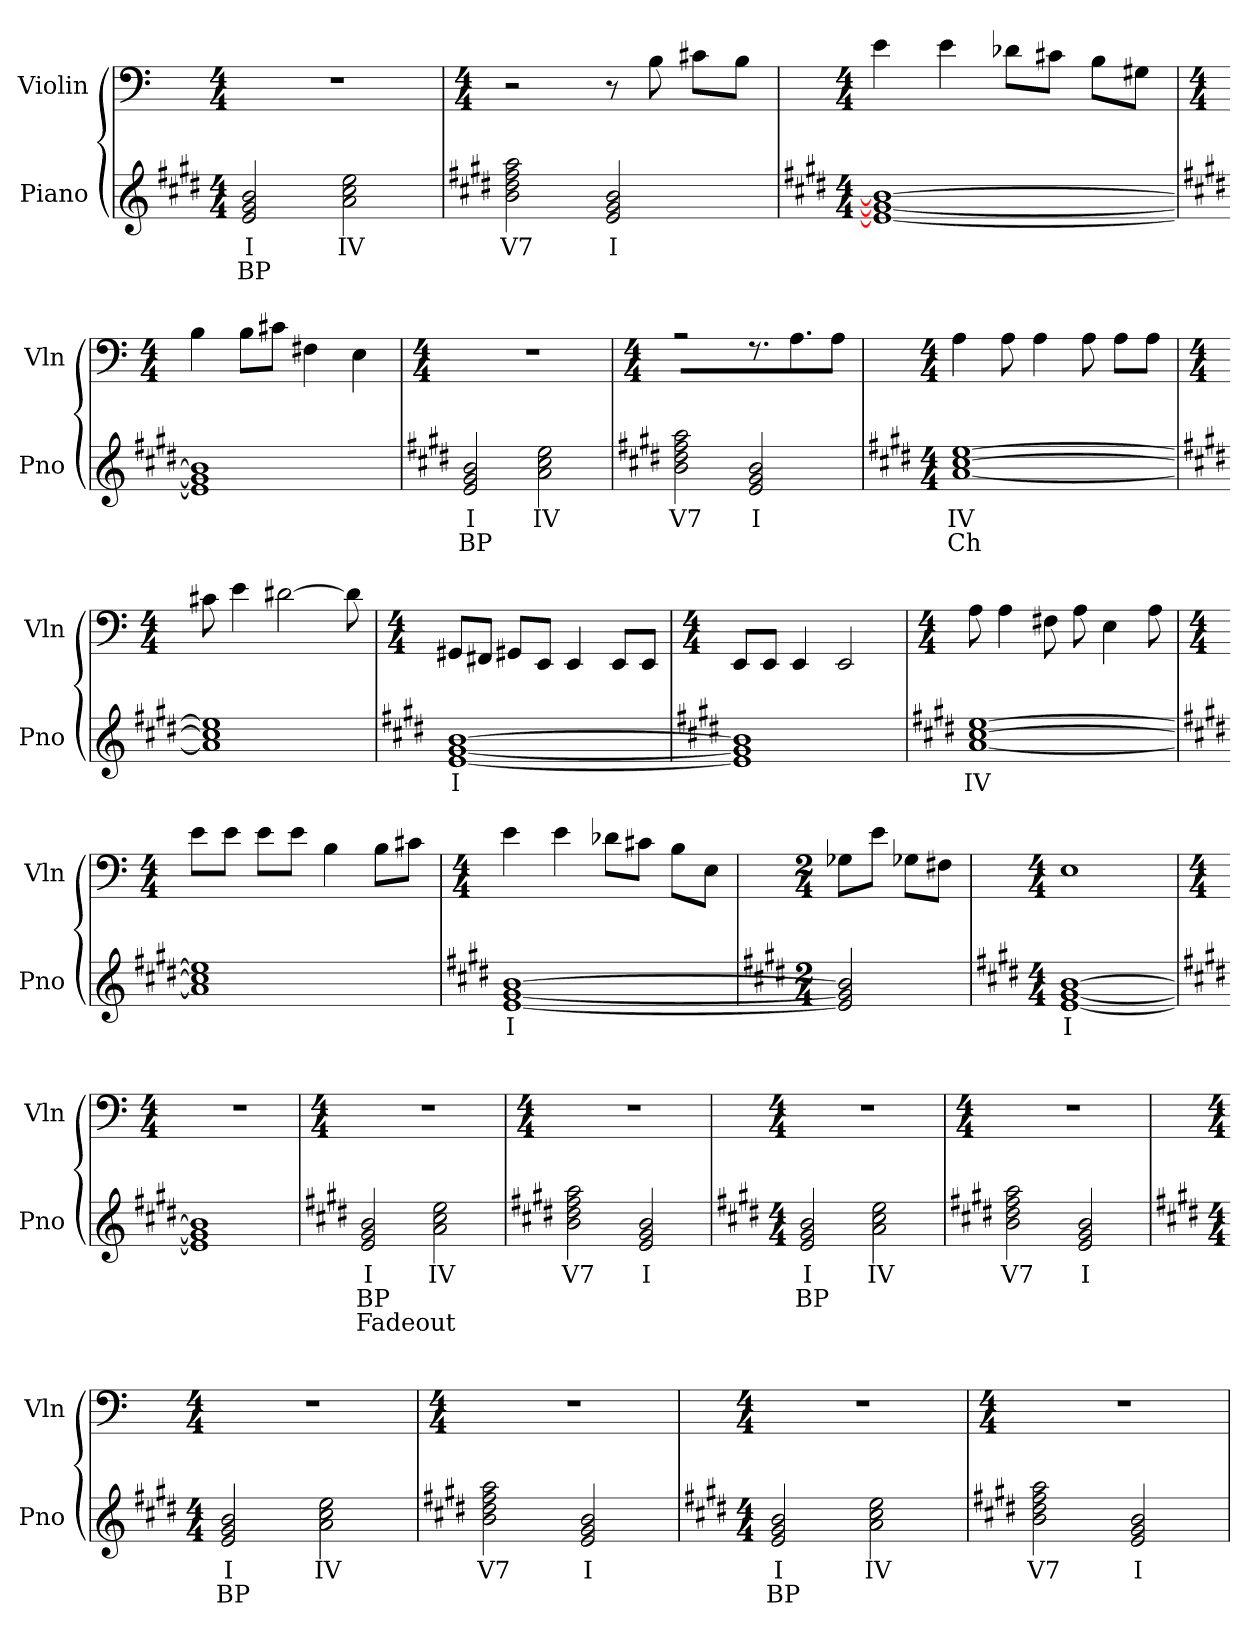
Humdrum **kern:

**kern	**text	**text	**text	**kern
*part2	*part2	*part2	*part2	*part1
*staff2	*staff2	*staff2	*staff2	*staff1
*I"Piano	*	*	*	*I"Violin
*I'Pno	*	*	*	*I'Vln
*k[f#c#g#d#]	*	*	*	*
*E:	*	*	*	*
*M4/4	*	*	*	*M4/4
=	=	=	=	=
2e 2g# 2b	I	BP	.	1r
2a 2cc# 2ee	IV	.	.	.
=	=	=	=	=
*k[f#c#g#d#]	*	*	*	*
*E:	*	*	*	*
*	*	*	*	*M4/4
2b 2dd# 2ff# 2aa	V7	.	.	2r
2e 2g# 2b	I	.	.	8r
.	.	.	.	8B
.	.	.	.	8c#XL
.	.	.	.	8BJ
=	=	=	=	=
*k[f#c#g#d#]	*	*	*	*
*E:	*	*	*	*
*M4/4	*	*	*	*M4/4
1e_ 1g#_ 1b_	.	.	.	4e
.	.	.	.	4e
.	.	.	.	8d-XL
.	.	.	.	8c#XJ
.	.	.	.	8BL
.	.	.	.	8G#XJ
=	=	=	=	=
*k[f#c#g#d#]	*	*	*	*
*E:	*	*	*	*
*	*	*	*	*M4/4
1e] 1g#] 1b]	.	.	.	4B
.	.	.	.	8BL
.	.	.	.	8c#XJ
.	.	.	.	4F#X
.	.	.	.	4E
=	=	=	=	=
*k[f#c#g#d#]	*	*	*	*
*E:	*	*	*	*
*	*	*	*	*M4/4
2e 2g# 2b	I	BP	.	1r
2a 2cc# 2ee	IV	.	.	.
=	=	=	=	=
*k[f#c#g#d#]	*	*	*	*
*E:	*	*	*	*
*	*	*	*	*M4/4
2b 2dd# 2ff# 2aa	V7	.	.	2r
2e 2g# 2b	I	.	.	8.r
.	.	.	.	8.A
.	.	.	.	8AJ
=	=	=	=	=
*k[f#c#g#d#]	*	*	*	*
*E:	*	*	*	*
*M4/4	*	*	*	*M4/4
[1a [1cc# [1ee	IV	Ch	.	4A
.	.	.	.	8A
.	.	.	.	4A
.	.	.	.	8A
.	.	.	.	8AL
.	.	.	.	8AJ
=	=	=	=	=
*k[f#c#g#d#]	*	*	*	*
*E:	*	*	*	*
*	*	*	*	*M4/4
1a] 1cc#] 1ee]	.	.	.	8c#X
.	.	.	.	4e
.	.	.	.	[2d#X
.	.	.	.	8d#]
=	=	=	=	=
*k[f#c#g#d#]	*	*	*	*
*E:	*	*	*	*
*	*	*	*	*M4/4
[1e [1g# [1b	I	.	.	8GG#XL
.	.	.	.	8FF#XJ
.	.	.	.	8GG#XL
.	.	.	.	8EEJ
.	.	.	.	4EE
.	.	.	.	8EEL
.	.	.	.	8EEJ
=	=	=	=	=
*k[f#c#g#d#]	*	*	*	*
*E:	*	*	*	*
*	*	*	*	*M4/4
1e] 1g#] 1b]	.	.	.	8EEL
.	.	.	.	8EEJ
.	.	.	.	4EE
.	.	.	.	2EE
=	=	=	=	=
*k[f#c#g#d#]	*	*	*	*
*E:	*	*	*	*
*	*	*	*	*M4/4
[1a [1cc# [1ee	IV	.	.	8A
.	.	.	.	4A
.	.	.	.	8F#X
.	.	.	.	8A
.	.	.	.	4E
.	.	.	.	8A
=	=	=	=	=
*k[f#c#g#d#]	*	*	*	*
*E:	*	*	*	*
*	*	*	*	*M4/4
1a] 1cc#] 1ee]	.	.	.	8eL
.	.	.	.	8eJ
.	.	.	.	8eL
.	.	.	.	8eJ
.	.	.	.	4B
.	.	.	.	8BL
.	.	.	.	8c#XJ
=	=	=	=	=
*k[f#c#g#d#]	*	*	*	*
*E:	*	*	*	*
*	*	*	*	*M4/4
[1e [1g# [1b	I	.	.	4e
.	.	.	.	4e
.	.	.	.	8d-XL
.	.	.	.	8c#XJ
.	.	.	.	8BL
.	.	.	.	8EJ
=	=	=	=	=
*k[f#c#g#d#]	*	*	*	*
*E:	*	*	*	*
*M2/4	*	*	*	*M2/4
2e] 2g#] 2b]	.	.	.	8G-XL
.	.	.	.	8eJ
.	.	.	.	8G-XL
.	.	.	.	8F#XJ
=	=	=	=	=
*k[f#c#g#d#]	*	*	*	*
*E:	*	*	*	*
*M4/4	*	*	*	*M4/4
[1e [1g# [1b	I	.	.	1E
=	=	=	=	=
*k[f#c#g#d#]	*	*	*	*
*E:	*	*	*	*
*	*	*	*	*M4/4
1e] 1g#] 1b]	.	.	.	1r
=	=	=	=	=
*k[f#c#g#d#]	*	*	*	*
*E:	*	*	*	*
*	*	*	*	*M4/4
2e 2g# 2b	I	BP	Fadeout	1r
2a 2cc# 2ee	IV	.	.	.
=	=	=	=	=
*k[f#c#g#d#]	*	*	*	*
*E:	*	*	*	*
*	*	*	*	*M4/4
2b 2dd# 2ff# 2aa	V7	.	.	1r
2e 2g# 2b	I	.	.	.
=	=	=	=	=
*k[f#c#g#d#]	*	*	*	*
*E:	*	*	*	*
*M4/4	*	*	*	*M4/4
2e 2g# 2b	I	BP	.	1r
2a 2cc# 2ee	IV	.	.	.
=	=	=	=	=
*k[f#c#g#d#]	*	*	*	*
*E:	*	*	*	*
*	*	*	*	*M4/4
2b 2dd# 2ff# 2aa	V7	.	.	1r
2e 2g# 2b	I	.	.	.
=	=	=	=	=
*k[f#c#g#d#]	*	*	*	*
*E:	*	*	*	*
*M4/4	*	*	*	*M4/4
2e 2g# 2b	I	BP	.	1r
2a 2cc# 2ee	IV	.	.	.
=	=	=	=	=
*k[f#c#g#d#]	*	*	*	*
*E:	*	*	*	*
*	*	*	*	*M4/4
2b 2dd# 2ff# 2aa	V7	.	.	1r
2e 2g# 2b	I	.	.	.
=	=	=	=	=
*k[f#c#g#d#]	*	*	*	*
*E:	*	*	*	*
*M4/4	*	*	*	*M4/4
2e 2g# 2b	I	BP	.	1r
2a 2cc# 2ee	IV	.	.	.
=	=	=	=	=
*k[f#c#g#d#]	*	*	*	*
*E:	*	*	*	*
*	*	*	*	*M4/4
2b 2dd# 2ff# 2aa	V7	.	.	1r
2e 2g# 2b	I	.	.	.
=	=	=	=	=
*-	*-	*-	*-	*-
